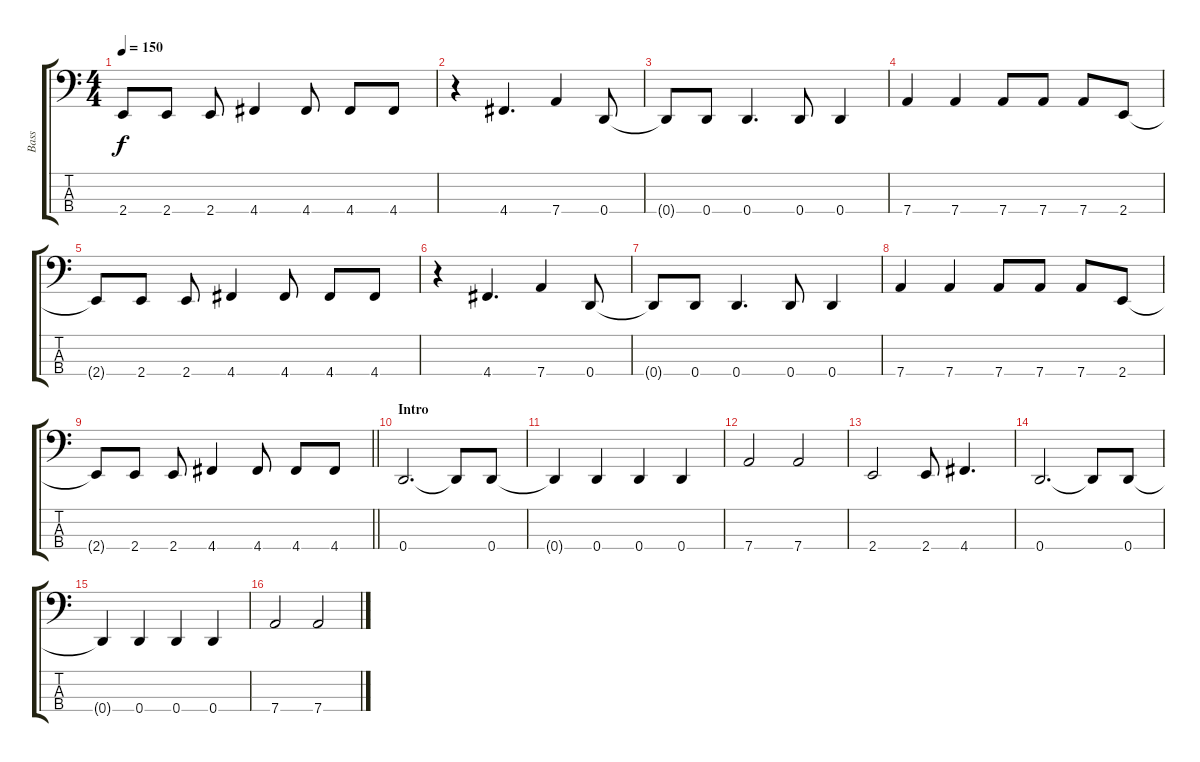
\track ("Bass" "Bass") {instrument electricbasspick}
\staff {score tabs}
\tuning (G2 D2 A1 D1) {hide}
\ts (4 4)
\tempo 150
\clef f4
\ks c
2.4{t}.8{dy f} 2.4.8 2.4.8 4.4.4 4.4.8 4.4.8 4.4.8 |
r.4 4.4.4{d} 7.4.4 0.4.8 |
0.4{t}.8 0.4.8 0.4.4{d} 0.4.8 0.4.4 |
7.4.4 7.4.4 7.4.8 7.4.8 7.4.8 2.4.8 |
2.4{t}.8 2.4.8 2.4.8 4.4.4 4.4.8 4.4.8 4.4.8 |
r.4 4.4.4{d} 7.4.4 0.4.8 |
0.4{t}.8 0.4.8 0.4.4{d} 0.4.8 0.4.4 |
7.4.4 7.4.4 7.4.8 7.4.8 7.4.8 2.4.8 |
\barLineRight lightlight
2.4{t}.8 2.4.8 2.4.8 4.4.4 4.4.8 4.4.8 4.4.8 |
\section ("" "Intro")
0.4.2{d} 0.4{t}.8 0.4.8 |
0.4{t}.4 0.4.4 0.4.4 0.4.4 |
7.4.2 7.4.2 |
2.4.2 2.4.8 4.4.4{d} |
0.4.2{d} 0.4{t}.8 0.4.8 |
0.4{t}.4 0.4.4 0.4.4 0.4.4 |
7.4.2 7.4.2
